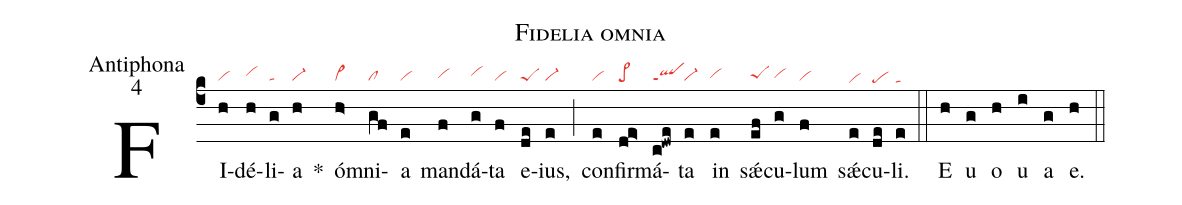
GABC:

name:Fidelia omnia;
office-part:Antiphona;
mode:4;
nabc-lines:1;
%%
(c4) FI(h|vi)dé(h|vihh)li(g|ta)a(h|vi-) *() óm(h>|vi>)ni(gf|cl)a(e|vi) man(f|vihg)dá(g|vihh)ta(f|vi) e(de|peS)ius,(e|vi-) (;) con(e|vi)fir(de>|pe>)má(c!dwe|qlppt1)ta(e|vi-) in(e|vihg) sǽ(ef|peShg)cu(g|vihg)lum(f|vi) sǽ(e|vihe)cu(de|pehe)li.(e|tahe) (::) E(h) u(g) o(h) u(i) a(g) e.(h) (::)
